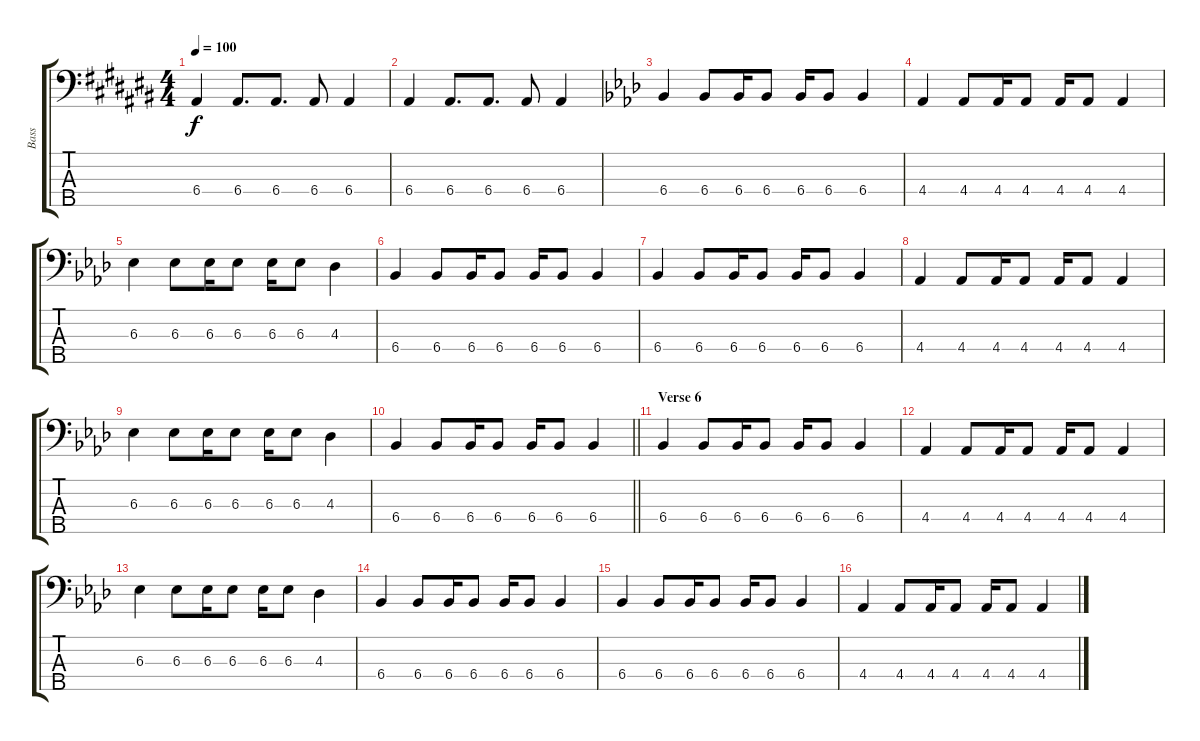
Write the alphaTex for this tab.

\track ("Bass" "Bass") {instrument electricbassfinger}
\staff {score tabs}
\tuning (G2 D2 A1 E1 B0) {hide}
\ts (4 4)
\tempo 100
\clef f4
\ks c#
6.4.4{dy f} 6.4.8{d} 6.4.8{d} 6.4.8 6.4.4 |
6.4.4 6.4.8{d} 6.4.8{d} 6.4.8 6.4.4 |
\ks ab
6.4.4 6.4.8 6.4.16 6.4.8 6.4.16 6.4.8 6.4.4 |
4.4.4 4.4.8 4.4.16 4.4.8 4.4.16 4.4.8 4.4.4 |
6.3.4 6.3.8 6.3.16 6.3.8 6.3.16 6.3.8 4.3.4 |
6.4.4 6.4.8 6.4.16 6.4.8 6.4.16 6.4.8 6.4.4 |
6.4.4 6.4.8 6.4.16 6.4.8 6.4.16 6.4.8 6.4.4 |
4.4.4 4.4.8 4.4.16 4.4.8 4.4.16 4.4.8 4.4.4 |
6.3.4 6.3.8 6.3.16 6.3.8 6.3.16 6.3.8 4.3.4 |
\barLineRight lightlight
6.4.4 6.4.8 6.4.16 6.4.8 6.4.16 6.4.8 6.4.4 |
\section ("" "Verse 6")
6.4.4 6.4.8 6.4.16 6.4.8 6.4.16 6.4.8 6.4.4 |
4.4.4 4.4.8 4.4.16 4.4.8 4.4.16 4.4.8 4.4.4 |
6.3.4 6.3.8 6.3.16 6.3.8 6.3.16 6.3.8 4.3.4 |
6.4.4 6.4.8 6.4.16 6.4.8 6.4.16 6.4.8 6.4.4 |
6.4.4 6.4.8 6.4.16 6.4.8 6.4.16 6.4.8 6.4.4 |
4.4.4 4.4.8 4.4.16 4.4.8 4.4.16 4.4.8 4.4.4
